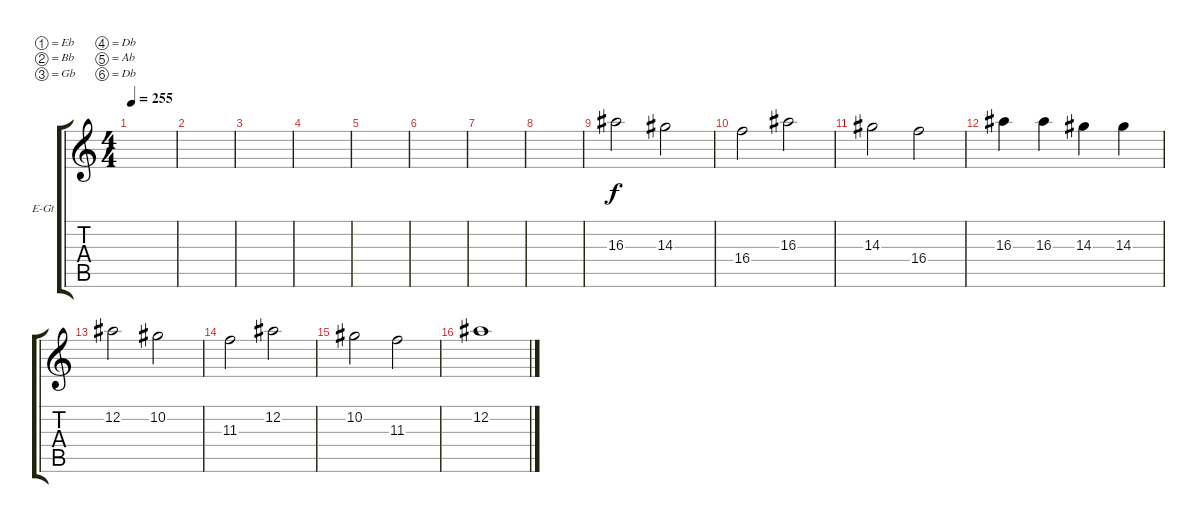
\bracketExtendMode groupsimilarinstruments
\firstSystemTrackNameOrientation horizontal
\otherSystemsTrackNameOrientation horizontal
\track ("Electric Guitar" "E-Gt") {instrument distortionguitar}
\staff {score tabs}
\tuning (Eb4 Bb3 Gb3 Db3 Ab2 Db2)
\ts (4 4)
\tempo 255
\clef g2
\scale
0.333333
\ks c
|
\scale
0.333333 |
\scale
0.333333 |
\scale
0.333333 |
\scale
0.333333 |
\scale
0.333333 |
\scale
0.333333 |
\scale
0.333333 |
\scale
0.333333 16.3.2 14.3.2 |
\scale
0.333333 16.4.2 16.3.2 |
\scale
0.333333 14.3.2 16.4.2 |
\scale
0.333333 16.3.4 16.3.4 14.3.4 14.3.4 |
\scale
0.333333 12.2.2 10.2.2 |
\scale
0.333333 11.3.2 12.2.2 |
\scale
0.333333 10.2.2 11.3.2 |
\scale
0.333333 12.2.1
